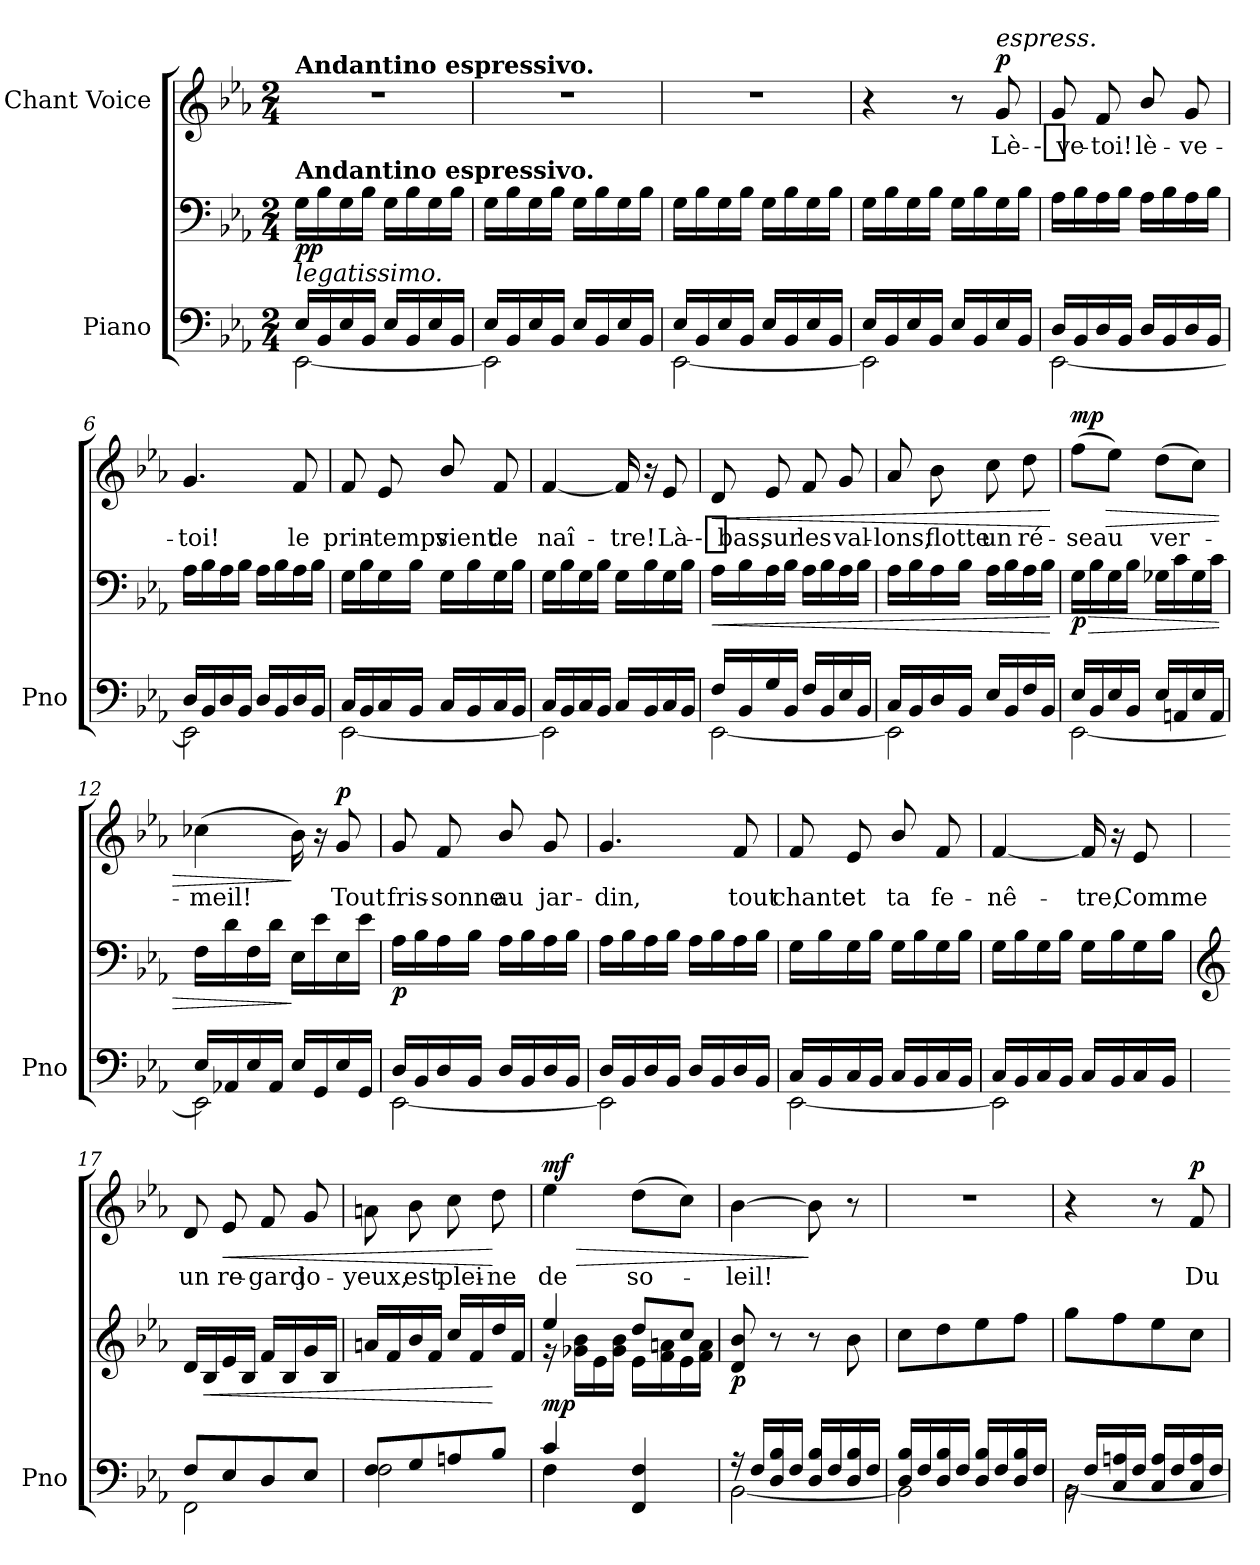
**kern	**kern	**dynam	**kern	**text	**dynam
*part2	*part2	*part2	*part1	*part1	*part1
*staff3	*staff2	*staff2/3	*staff1	*staff1	*staff1
*I"Piano	*	*	*I"Chant Voice	*	*
*I'Pno	*	*	*	*	*
*clefF4	*clefF4	*	*clefG2	*	*
*k[b-e-a-]	*k[b-e-a-]	*	*k[b-e-a-]	*	*
*M2/4	*M2/4	*	*M2/4	*	*
*MM92	*MM92	*	*MM92	*	*
=1	=1	=1	=1	=1	=1
*^	*	*	*	*	*
!	!	!	!	!LO:TX:a:B:t=Andantino espressivo.	!	!
!	!	!LO:TX:b:i:t=legatissimo.	!	!	!	!
!	!	!LO:TX:a:B:t=Andantino espressivo.	!	!	!	!
!	!	!	!LO:DY:b	!	!	!
16E-/LL	[2EE-\	16G\LL	pp	2r	.	.
16BB-/	.	16B-\	.	.	.	.
16E-/	.	16G\	.	.	.	.
16BB-/JJ	.	16B-\JJ	.	.	.	.
16E-/LL	.	16G\LL	.	.	.	.
16BB-/	.	16B-\	.	.	.	.
16E-/	.	16G\	.	.	.	.
16BB-/JJ	.	16B-\JJ	.	.	.	.
=2	=2	=2	=2	=2	=2	=2
16E-/LL	2EE-\]	16G\LL	.	2r	.	.
16BB-/	.	16B-\	.	.	.	.
16E-/	.	16G\	.	.	.	.
16BB-/JJ	.	16B-\JJ	.	.	.	.
16E-/LL	.	16G\LL	.	.	.	.
16BB-/	.	16B-\	.	.	.	.
16E-/	.	16G\	.	.	.	.
16BB-/JJ	.	16B-\JJ	.	.	.	.
=3	=3	=3	=3	=3	=3	=3
16E-/LL	[2EE-\	16G\LL	.	2r	.	.
16BB-/	.	16B-\	.	.	.	.
16E-/	.	16G\	.	.	.	.
16BB-/JJ	.	16B-\JJ	.	.	.	.
16E-/LL	.	16G\LL	.	.	.	.
16BB-/	.	16B-\	.	.	.	.
16E-/	.	16G\	.	.	.	.
16BB-/JJ	.	16B-\JJ	.	.	.	.
=4	=4	=4	=4	=4	=4	=4
16E-/LL	2EE-\]	16G\LL	.	4r	.	.
16BB-/	.	16B-\	.	.	.	.
16E-/	.	16G\	.	.	.	.
16BB-/JJ	.	16B-\JJ	.	.	.	.
16E-/LL	.	16G\LL	.	8r	.	.
16BB-/	.	16B-\	.	.	.	.
!	!	!	!	!LO:TX:a:i:t=espress.	!	!
!	!	!	!	!	!LO:LY:b	!LO:DY:a
16E-/	.	16G\	.	8g/	Lè-	p
16BB-/JJ	.	16B-\JJ	.	.	.	.
!!LO:LB:g=z
=5	=5	=5	=5	=5	=5	=5
!	!	!	!	!	!LO:LY:b	!
16D/LL	[2EE-\	16A-\LL	.	8g/	-- ve-	.
16BB-/	.	16B-\	.	.	.	.
!	!	!	!	!	!LO:LY:b	!
16D/	.	16A-\	.	8f/	-toi!	.
16BB-/JJ	.	16B-\JJ	.	.	.	.
!	!	!	!	!	!LO:LY:b	!
16D/LL	.	16A-\LL	.	8b-/	lè-	.
16BB-/	.	16B-\	.	.	.	.
!	!	!	!	!	!LO:LY:b	!
16D/	.	16A-\	.	8g/	-ve-	.
16BB-/JJ	.	16B-\JJ	.	.	.	.
=6	=6	=6	=6	=6	=6	=6
!	!	!	!	!	!LO:LY:b	!
16D/LL	2EE-\]	16A-\LL	.	4.g/	-toi!	.
16BB-/	.	16B-\	.	.	.	.
16D/	.	16A-\	.	.	.	.
16BB-/JJ	.	16B-\JJ	.	.	.	.
16D/LL	.	16A-\LL	.	.	.	.
16BB-/	.	16B-\	.	.	.	.
!	!	!	!	!	!LO:LY:b	!
16D/	.	16A-\	.	8f/	le	.
16BB-/JJ	.	16B-\JJ	.	.	.	.
=7	=7	=7	=7	=7	=7	=7
!	!	!	!	!	!LO:LY:b	!
16C/LL	[2EE-\	16G\LL	.	8f/	prin-	.
16BB-/	.	16B-\	.	.	.	.
!	!	!	!	!	!LO:LY:b	!
16C/	.	16G\	.	8e-/	-temps	.
16BB-/JJ	.	16B-\JJ	.	.	.	.
!	!	!	!	!	!LO:LY:b	!
16C/LL	.	16G\LL	.	8b-/	vient	.
16BB-/	.	16B-\	.	.	.	.
!	!	!	!	!	!LO:LY:b	!
16C/	.	16G\	.	8f/	de	.
16BB-/JJ	.	16B-\JJ	.	.	.	.
=8	=8	=8	=8	=8	=8	=8
!	!	!	!	!	!LO:LY:b	!
16C/LL	2EE-\]	16G\LL	.	[4f/	naî-	.
16BB-/	.	16B-\	.	.	.	.
16C/	.	16G\	.	.	.	.
16BB-/JJ	.	16B-\JJ	.	.	.	.
!	!	!	!	!	!LO:LY:b	!
16C/LL	.	16G\LL	.	16f/]	-tre!	.
16BB-/	.	16B-\	.	16r	.	.
!	!	!	!	!	!LO:LY:b	!
16C/	.	16G\	.	8e-/	Là-	.
16BB-/JJ	.	16B-\JJ	.	.	.	.
!!LO:LB:g=z
=9	=9	=9	=9	=9	=9	=9
!	!	!	!LO:HP:b	!	!LO:LY:b	!LO:HP:b
16F/LL	[2EE-\	16A-\LL	<	8d/	-- bas,	<
16BB-/	.	16B-\	.	.	.	.
!	!	!	!	!	!LO:LY:b	!
16G/	.	16A-\	.	8e-/	sur	.
16BB-/JJ	.	16B-\JJ	.	.	.	.
!	!	!	!	!	!LO:LY:b	!
16F/LL	.	16A-\LL	.	8f/	les	.
16BB-/	.	16B-\	.	.	.	.
!	!	!	!	!	!LO:LY:b	!
16E-/	.	16A-\	.	8g/	val-	.
16BB-/JJ	.	16B-\JJ	.	.	.	.
=10	=10	=10	=10	=10	=10	=10
!	!	!	!	!	!LO:LY:b	!
16C/LL	2EE-\]	16A-\LL	.	8a-/	-lons,	.
16BB-/	.	16B-\	.	.	.	.
!	!	!	!	!	!LO:LY:b	!
16D/	.	16A-\	.	8b-\	flotte	.
16BB-/JJ	.	16B-\JJ	.	.	.	.
!	!	!	!	!	!LO:LY:b	!
16E-/LL	.	16A-\LL	.	8cc\	un	.
16BB-/	.	16B-\	.	.	.	.
!	!	!	!	!	!LO:LY:b	!
16F/	.	16A-\	.	8dd\	ré-	.
16BB-/JJ	.	16B-\JJ	.	.	.	.
*v	*v	*	*	*	*	*
.	.	[	.	.	[
=11	=11	=11	=11	=11	=11
*^	*	*	*	*	*
!	!	!	!LO:HP:b	!	!LO:LY:b	!LO:HP:b
!	!	!	!LO:DY:n=1:b	!	!	!LO:DY:n=1:b
16E-/LL	[2EE-\	16G\LL	> p	(>8ff\L	-seau	> mp
16BB-/	.	16B-\	.	.	.	.
16E-/	.	16G\	.	8ee-\J)	.	.
16BB-/JJ	.	16B-\JJ	.	.	.	.
!	!	!	!	!	!LO:LY:b	!
16E-/LL	.	16G-X\LL	.	(>8dd\L	ver-	.
16AAn/	.	16c\	.	.	.	.
16E-/	.	16G-\	.	8cc\J)	.	.
16AA/JJ	.	16c\JJ	.	.	.	.
=12	=12	=12	=12	=12	=12	=12
!	!	!	!	!	!LO:LY:b	!
16E-/LL	2EE-\]	16F\LL	.	(>4cc-X\	-meil!	.
16AA-X/	.	16d\	.	.	.	.
16E-/	.	16F\	.	.	.	.
16AA-/JJ	.	16d\JJ	.	.	.	.
16E-/LL	.	16E-\LL	]	16b-\)	.	]
16GG/	.	16e-\	.	16r	.	.
!	!	!	!	!	!LO:LY:b	!LO:DY:a
16E-/	.	16E-\	.	8g/	Tout	p
16GG/JJ	.	16e-\JJ	.	.	.	.
!!LO:LB:g=z
=13	=13	=13	=13	=13	=13	=13
!	!	!	!LO:DY:b	!	!LO:LY:b	!
16D/LL	[2EE-\	16A-\LL	p	8g/	fris-	.
16BB-/	.	16B-\	.	.	.	.
!	!	!	!	!	!LO:LY:b	!
16D/	.	16A-\	.	8f/	-sonne	.
16BB-/JJ	.	16B-\JJ	.	.	.	.
!	!	!	!	!	!LO:LY:b	!
16D/LL	.	16A-\LL	.	8b-/	au	.
16BB-/	.	16B-\	.	.	.	.
!	!	!	!	!	!LO:LY:b	!
16D/	.	16A-\	.	8g/	jar-	.
16BB-/JJ	.	16B-\JJ	.	.	.	.
=14	=14	=14	=14	=14	=14	=14
!	!	!	!	!	!LO:LY:b	!
16D/LL	2EE-\]	16A-\LL	.	4.g/	-din,	.
16BB-/	.	16B-\	.	.	.	.
16D/	.	16A-\	.	.	.	.
16BB-/JJ	.	16B-\JJ	.	.	.	.
16D/LL	.	16A-\LL	.	.	.	.
16BB-/	.	16B-\	.	.	.	.
!	!	!	!	!	!LO:LY:b	!
16D/	.	16A-\	.	8f/	tout	.
16BB-/JJ	.	16B-\JJ	.	.	.	.
=15	=15	=15	=15	=15	=15	=15
!	!	!	!	!	!LO:LY:b	!
16C/LL	[2EE-\	16G\LL	.	8f/	chante	.
16BB-/	.	16B-\	.	.	.	.
!	!	!	!	!	!LO:LY:b	!
16C/	.	16G\	.	8e-/	et	.
16BB-/JJ	.	16B-\JJ	.	.	.	.
!	!	!	!	!	!LO:LY:b	!
16C/LL	.	16G\LL	.	8b-/	ta	.
16BB-/	.	16B-\	.	.	.	.
!	!	!	!	!	!LO:LY:b	!
16C/	.	16G\	.	8f/	fe-	.
16BB-/JJ	.	16B-\JJ	.	.	.	.
=16	=16	=16	=16	=16	=16	=16
!	!	!	!	!	!LO:LY:b	!
16C/LL	2EE-\]	16G\LL	.	[4f/	-nê-	.
16BB-/	.	16B-\	.	.	.	.
16C/	.	16G\	.	.	.	.
16BB-/JJ	.	16B-\JJ	.	.	.	.
!	!	!	!	!	!LO:LY:b	!
16C/LL	.	16G\LL	.	16f/]	-tre,	.
16BB-/	.	16B-\	.	16r	.	.
!	!	!	!	!	!LO:LY:b	!
16C/	.	16G\	.	8e-/	Comme	.
16BB-/JJ	.	16B-\JJ	.	.	.	.
!!LO:PB:g=z
=17	=17	=17	=17	=17	=17	=17
*	*	*clefG2	*	*	*	*
!	!	!	!	!	!LO:LY:b	!
8F/L	2FF\	16d/LL	.	8d/	un	.
!	!	!	!LO:HP:b	!	!	!
.	.	16B-/	<	.	.	.
!	!	!	!	!	!LO:LY:b	!LO:HP:b
8E-/	.	16e-/	.	8e-/	re-	<
.	.	16B-/JJ	.	.	.	.
!	!	!	!	!	!LO:LY:b	!
8D/	.	16f/LL	.	8f/	-gard	.
.	.	16B-/	.	.	.	.
!	!	!	!	!	!LO:LY:b	!
8E-/J	.	16g/	.	8g/	jo-	.
.	.	16B-/JJ	.	.	.	.
=18	=18	=18	=18	=18	=18	=18
!	!	!	!	!	!LO:LY:b	!
8F/L	2F\	16an/LL	.	8an\	-yeux,	.
.	.	16f/	.	.	.	.
!	!	!	!	!	!LO:LY:b	!
8G/	.	16b-/	.	8b-\	est	.
.	.	16f/JJ	.	.	.	.
!	!	!	!	!	!LO:LY:b	!
8An/	.	16cc/LL	.	8cc\	plei-	.
.	.	16f/	.	.	.	.
!	!	!	!	!	!LO:LY:b	!
8B-/J	.	16dd/	[	8dd\	-ne	[
.	.	16f/JJ	.	.	.	.
=19	=19	=19	=19	=19	=19	=19
*	*	*^	*	*	*	*
!	!	!	!	!LO:DY:b	!	!LO:LY:b	!LO:HP:b
!	!	!	!	!	!	!	!LO:DY:n=1:b
4c/	4F\	4ee-/	16r	mp	4ee-\	de	> mf
.	.	.	16g-X\ 16b-\LL	.	.	.	.
.	.	.	16e-\	.	.	.	.
.	.	.	16g-\ 16b-\JJ	.	.	.	.
!	!	!	!	!	!	!LO:LY:b	!
4FF/ 4F/	4ryy	8dd/L	16e-\LL	.	(>8dd\L	so-	.
.	.	.	16f\ 16an\	.	.	.	.
.	.	8cc/J	16e-\	.	8cc\J)	.	.
.	.	.	16f\ 16a\JJ	.	.	.	.
=20	=20	=20	=20	=20	=20	=20	=20
!	!	!	!	!LO:DY:b	!	!LO:LY:b	!
*	*	*v	*v	*	*	*	*
16r	[2BB-\	8d/ 8b-/	p	[4b-\	-leil!	.
16F/LL	.	.	.	.	.	.
16D/ 16B-/	.	8r	.	.	.	.
16F/JJ	.	.	.	.	.	.
16D/ 16B-/LL	.	8r	.	8b-\]	.	]
16F/	.	.	.	.	.	.
16D/ 16B-/	.	8b-\	.	8r	.	.
16F/JJ	.	.	.	.	.	.
!!LO:LB:g=z
=21	=21	=21	=21	=21	=21	=21
16D/ 16B-/LL	2BB-\]	8cc\L	.	2r	.	.
16F/	.	.	.	.	.	.
16D/ 16B-/	.	8dd\	.	.	.	.
16F/JJ	.	.	.	.	.	.
16D/ 16B-/LL	.	8ee-\	.	.	.	.
16F/	.	.	.	.	.	.
16D/ 16B-/	.	8ff\J	.	.	.	.
16F/JJ	.	.	.	.	.	.
=22	=22	=22	=22	=22	=22	=22
16rBB	[2BB-\	8gg\L	.	4r	.	.
16F/LL	.	.	.	.	.	.
16C/ 16An/	.	8ff\	.	.	.	.
16F/JJ	.	.	.	.	.	.
16C/ 16A/LL	.	8ee-\	.	8r	.	.
16F/	.	.	.	.	.	.
!	!	!	!	!	!LO:LY:b	!LO:DY:b
16C/ 16A/	.	8cc\J	.	8f/	Du	p
16F/JJ	.	.	.	.	.	.
*v	*v	*	*	*	*	*
=	=	=	=	=	=
*-	*-	*-	*-	*-	*-
